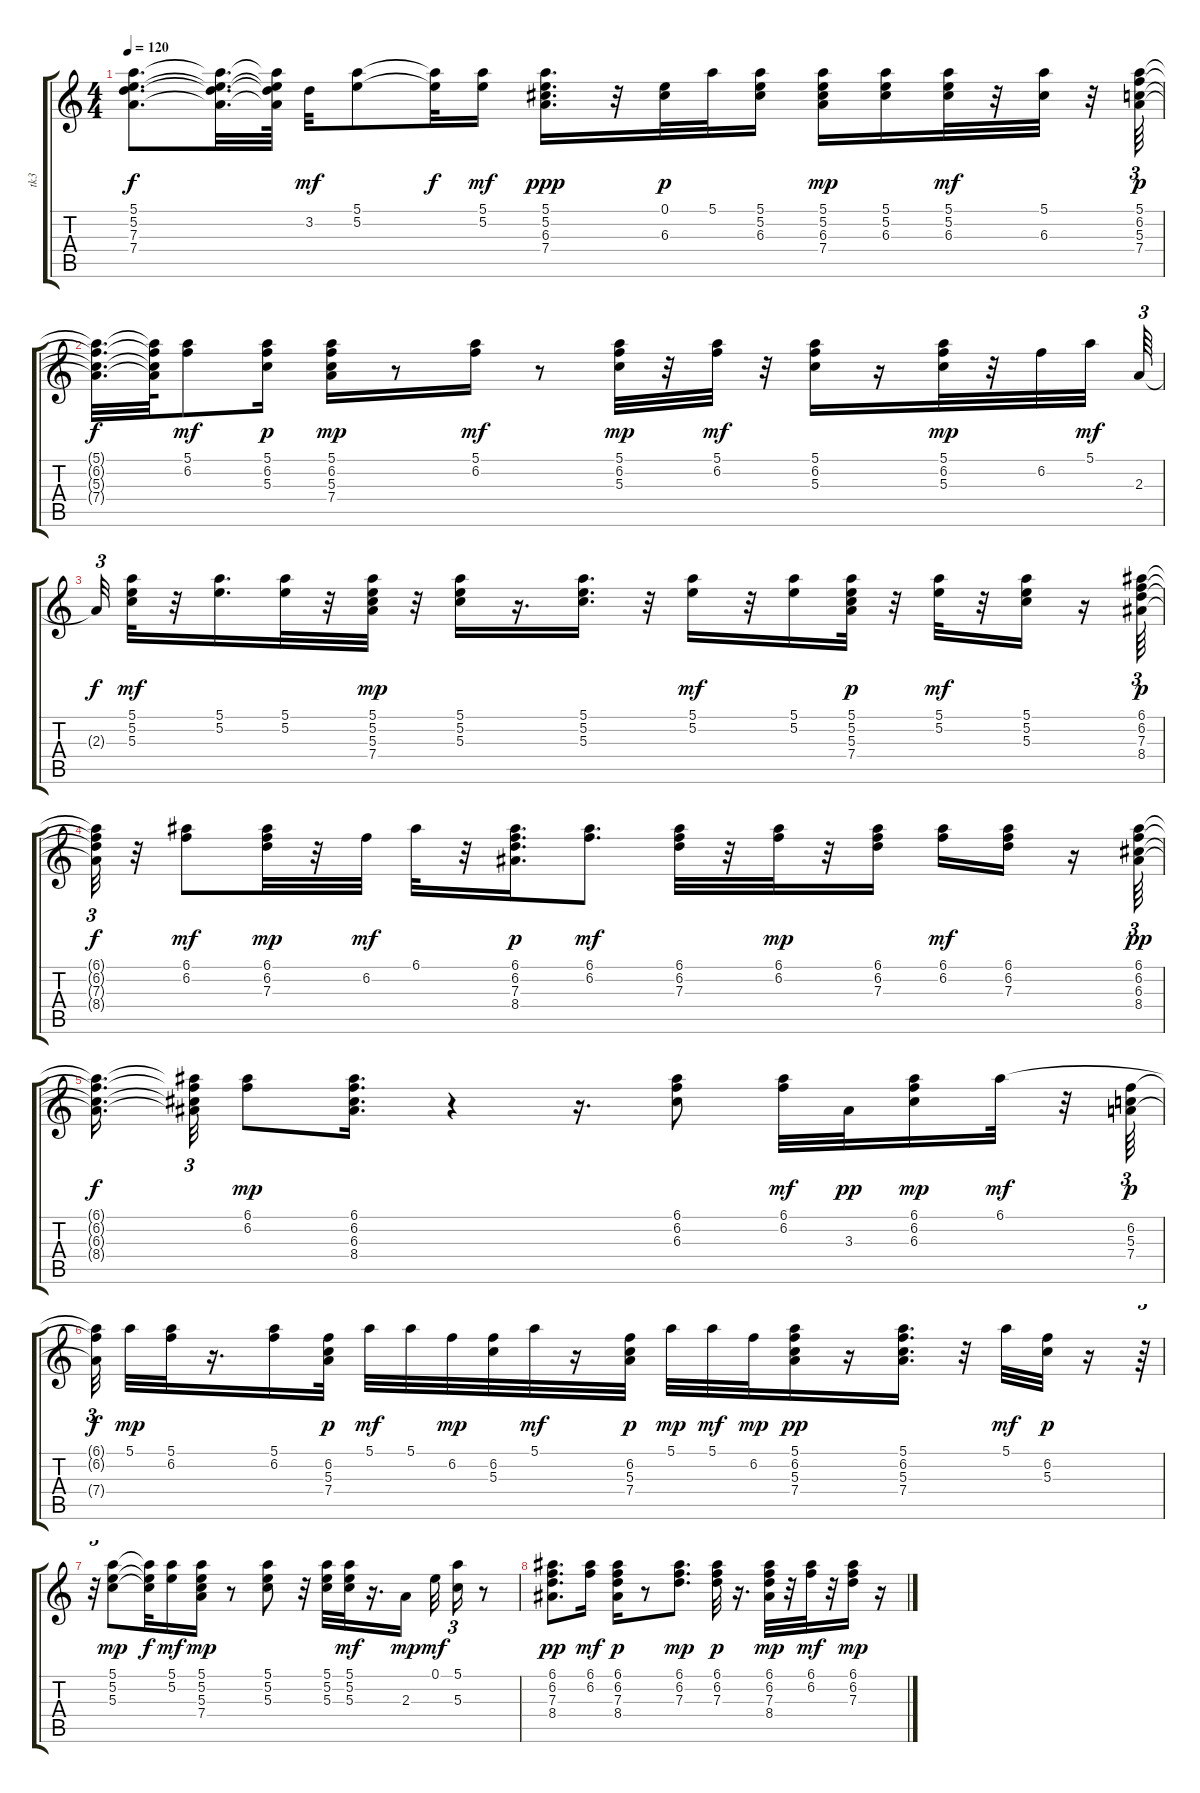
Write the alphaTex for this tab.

\track ("tk3" "tk3") {instrument electricguitarclean}
\staff {score tabs}
\tuning (E4 B3 G3 D3 A2 E2) {hide}
\ts (4 4)
\tempo 120
\clef g2
\ks c
(5.1{t} 5.2{t} 7.3{t} 7.4{t}).8{d dy f} (5.1{t} 5.2{t} 7.3{t} 7.4{t}).32{d} (5.1{t} 5.2{t} 7.3{t} 7.4{t}).64 3.2.32{dy mf} (5.1 5.2).8 (5.1{t} 5.2{t}).32{dy f} (5.1 5.2).16{dy mf} (5.1 5.2 6.3 7.4).16{d dy ppp} r.32 (0.1 6.3).32{dy p} 5.1.32 (5.1 5.2 6.3).16 (5.1 5.2 6.3 7.4).16{dy mp} (5.1 5.2 6.3).16 (5.1 5.2 6.3).32{dy mf} r.32 (5.1 6.3).32 r.32 (5.1 6.2 5.3 7.4).64{tu (3 2) dy p} |
(5.1{t} 6.2{t} 5.3{t} 7.4{t}).32{d dy f} (5.1{t} 6.2{t} 5.3{t} 7.4{t}).64 (5.1 6.2).8{dy mf} (5.1 6.2 5.3).16{dy p} (5.1 6.2 5.3 7.4).16{dy mp} r.8 (5.1 6.2).16{dy mf} r.8 (5.1 6.2 5.3).32{dy mp} r.32 (5.1 6.2).32{dy mf} r.32 (5.1 6.2 5.3).16 r.16 (5.1 6.2 5.3).32{dy mp} r.32 6.2.32 5.1.32{dy mf} 2.3.64{tu (3 2)} |
2.3{t}.32{tu (3 2) dy f} (5.1 5.2 5.3).32{dy mf} r.32 (5.1 5.2).16{d} (5.1 5.2).32 r.32 (5.1 5.2 5.3 7.4).32{dy mp} r.32 (5.1 5.2 5.3).16 r.16{d} (5.1 5.2 5.3).16{d} r.32 (5.1 5.2).16{dy mf} r.32 (5.1 5.2).16 (5.1 5.2 5.3 7.4).32{dy p} r.32 (5.1 5.2).32{dy mf} r.32 (5.1 5.2 5.3).16 r.16 (6.1 6.2 7.3 8.4).64{tu (3 2) dy p} |
(6.1{t} 6.2{t} 7.3{t} 8.4{t}).32{tu (3 2) dy f} r.32 (6.1 6.2).8{dy mf} (6.1 6.2 7.3).32{dy mp} r.32 6.2.32{dy mf} 6.1.32 r.32 (6.1 6.2 7.3 8.4).16{d dy p} (6.1 6.2).8{d dy mf} (6.1 6.2 7.3).32 r.32 (6.1 6.2).32{dy mp} r.32 (6.1 6.2 7.3).16 (6.1 6.2).16{dy mf} (6.1 6.2 7.3).16 r.16 (6.1 6.2 6.3 8.4).64{tu (3 2) dy pp} |
(6.1{t} 6.2{t} 6.3{t} 8.4{t}).16{d dy f beam splitsecondary} (6.1{t} 6.2{t} 6.3{t} 8.4{t}).32{tu (3 2)} (6.1 6.2).8{dy mp} (6.1 6.2 6.3 8.4).16{d} r.4 r.16{d} (6.1 6.2 6.3).8 (6.1 6.2).32{dy mf} 3.3.32{dy pp} (6.1 6.2 6.3).16{dy mp} 6.1.32{dy mf} r.32 (6.2 5.3 7.4).64{tu (3 2) dy p} |
(6.1{t} 6.2{t} 7.4{t}).32{tu (3 2) dy f beam splitsecondary} 5.1.32{dy mp} (5.1 6.2).32 r.16{d} (5.1 6.2).16 (6.2 5.3 7.4).32{dy p} 5.1.32{dy mf} 5.1.32 6.2.32{dy mp} (6.2 5.3).32 5.1.32{dy mf} r.16 (6.2 5.3 7.4).32{dy p} 5.1.32{dy mp} 5.1.32{dy mf} 6.2.32{dy mp} (5.1 6.2 5.3 7.4).16{dy pp} r.16 (5.1 6.2 5.3 7.4).16{d} r.32 5.1.32{dy mf} (6.2 5.3).32{dy p} r.16 r.64{tu (3 2)} |
r.32{tu (3 2)} (5.1 5.2 5.3).8{dy mp} (5.1{t} 5.2{t} 5.3{t}).32{dy f} (5.1 5.2).16{dy mf} (5.1 5.2 5.3 7.4).16{dy mp} r.8 (5.1 5.2 5.3).8 r.32 (5.1 5.2 5.3).32 (5.1 5.2 5.3).32{dy mf} r.16{d} 2.3.16{dy mp} 0.1.32{dy mf} (5.1 5.3).16{tu (3 2)} r.8 |
(6.1 6.2 7.3 8.4).8{d dy pp} (6.1 6.2).16{dy mf} (6.1 6.2 7.3 8.4).16{dy p} r.8 (6.1 6.2 7.3).8{d dy mp} (6.1 6.2 7.3).32{dy p} r.16{d} (6.1 6.2 7.3 8.4).32{dy mp} r.32 (6.1 6.2).32{dy mf} r.32 (6.1 6.2 7.3).16{dy mp} r.16
